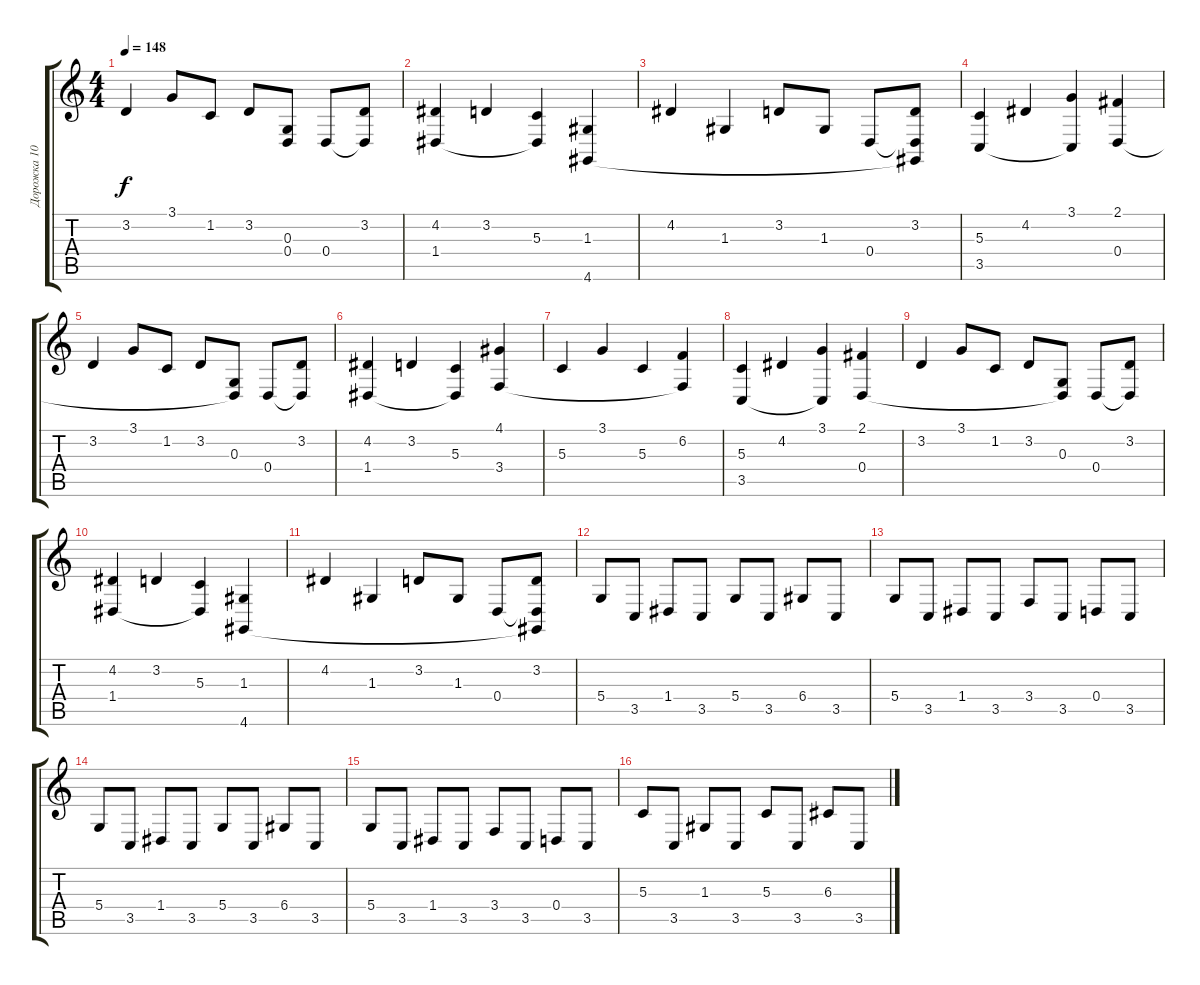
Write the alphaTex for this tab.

\track ("Дорожка 10" "Дорожка 10") {instrument electricgrandpiano}
\staff {score tabs}
\tuning (E4 B3 G3 D3 A2 E2) {hide}
\ts (4 4)
\tempo 148
\clef g2
\ks c
3.2.4{dy f} 3.1.8 1.2.8 3.2.8 (0.3 0.4{t}).8 0.4.8 (3.2 0.4{t}).8 |
(4.2 1.4).4 3.2.4 (5.3 1.4{t}).4 (1.3 4.6).4 |
4.2.4 1.3.4 3.2.8 1.3.8 0.4.8 (3.2 0.4{t} 4.6{t}).8 |
(5.3 3.5).4 4.2.4 (3.1 3.5{t}).4 (2.1 0.4).4 |
3.2.4 3.1.8 1.2.8 3.2.8 (0.3 0.4{t}).8 0.4.8 (3.2 0.4{t}).8 |
(4.2 1.4).4 3.2.4 (5.3 1.4{t}).4 (4.1 3.4).4 |
5.3.4 3.1.4 5.3.4 (6.2 3.4{t}).4 |
(5.3 3.5).4 4.2.4 (3.1 3.5{t}).4 (2.1 0.4).4 |
3.2.4 3.1.8 1.2.8 3.2.8 (0.3 0.4{t}).8 0.4.8 (3.2 0.4{t}).8 |
(4.2 1.4).4 3.2.4 (5.3 1.4{t}).4 (1.3 4.6).4 |
4.2.4 1.3.4 3.2.8 1.3.8 0.4.8 (3.2 0.4{t} 4.6{t}).8 |
5.4.8 3.5.8 1.4.8 3.5.8 5.4.8 3.5.8 6.4.8 3.5.8 |
5.4.8 3.5.8 1.4.8 3.5.8 3.4.8 3.5.8 0.4.8 3.5.8 |
5.4.8 3.5.8 1.4.8 3.5.8 5.4.8 3.5.8 6.4.8 3.5.8 |
5.4.8 3.5.8 1.4.8 3.5.8 3.4.8 3.5.8 0.4.8 3.5.8 |
5.3.8 3.5.8 1.3.8 3.5.8 5.3.8 3.5.8 6.3.8 3.5.8
